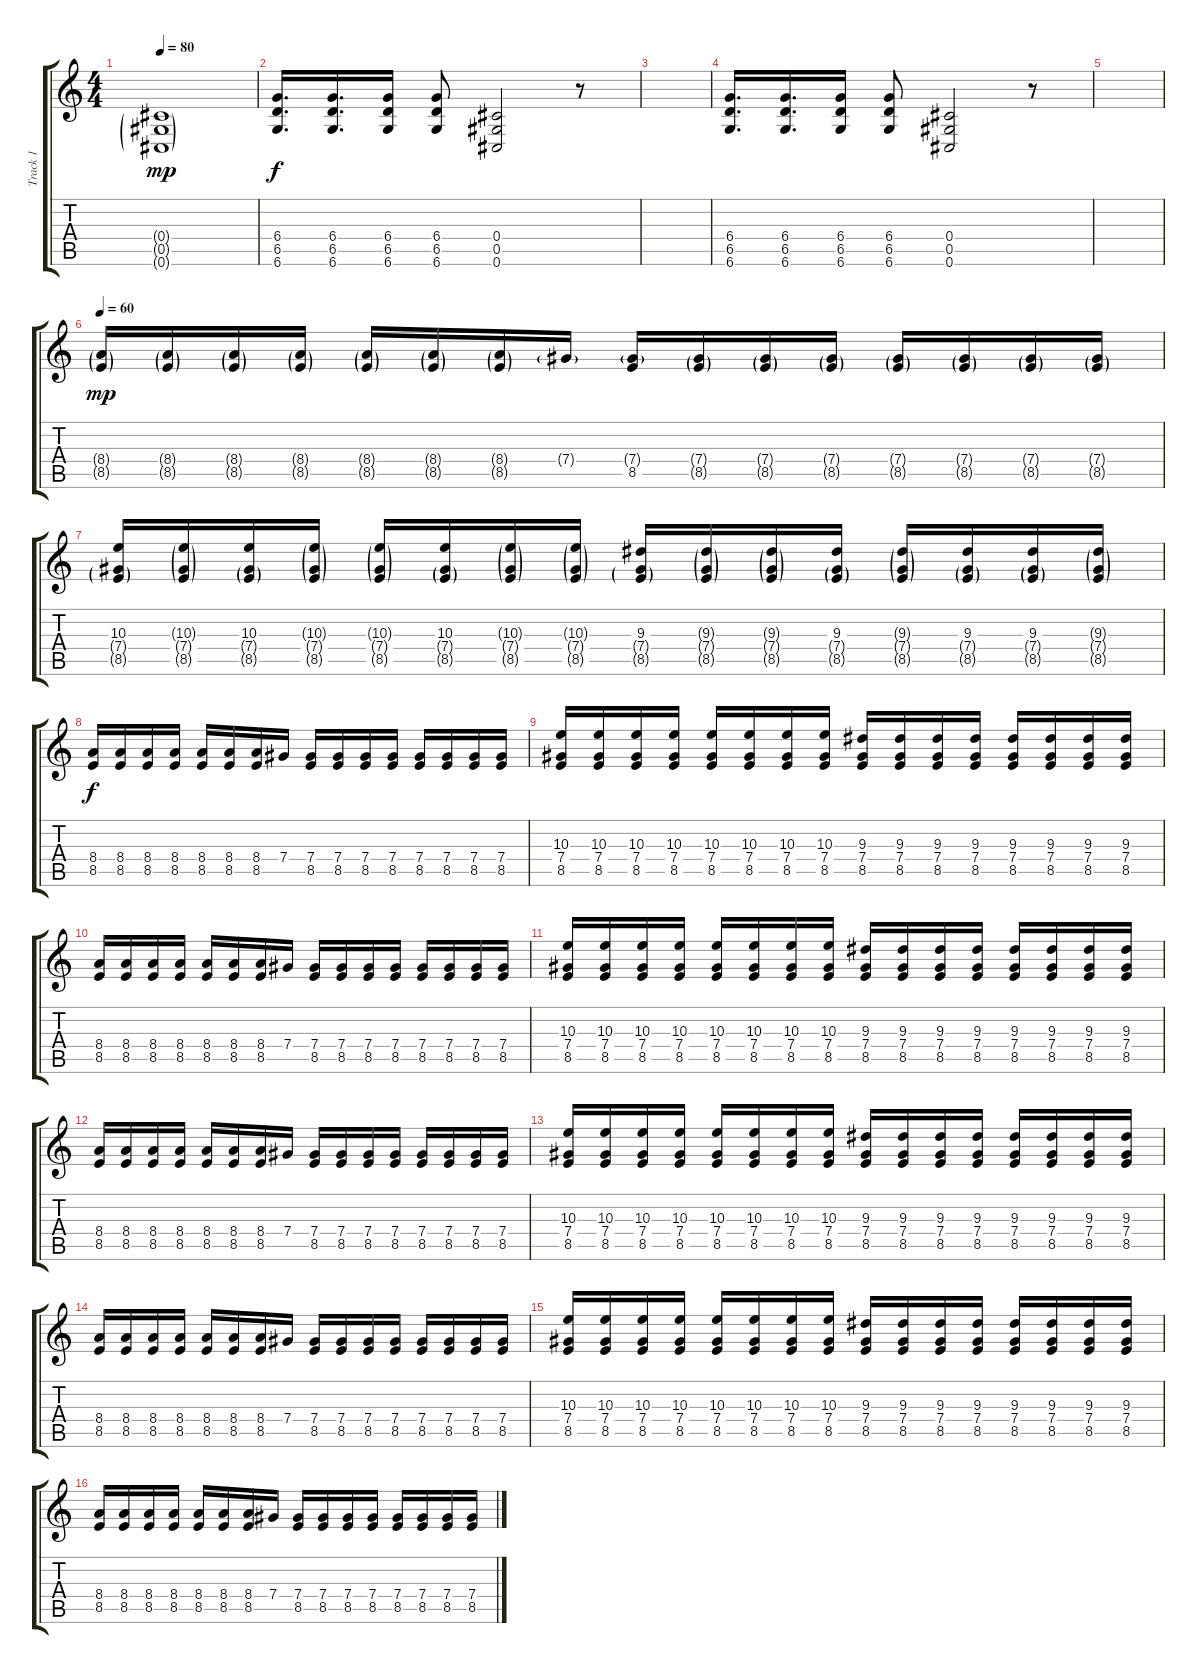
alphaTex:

\track ("Track 1" "Track 1") {instrument distortionguitar}
\staff {score tabs}
\tuning (Eb4 Bb3 Gb3 Db3 Ab2 Db2) {hide}
\ts (4 4)
\tempo 80
\clef g2
\ks c
(0.4{g} 0.5{g} 0.6{g}).1{dy mp} |
(6.4 6.5 6.6).16{d dy f} (6.4 6.5 6.6).16{d} (6.4 6.5 6.6).16 (6.4 6.5 6.6).8 (0.4 0.5 0.6).2 r.8 |
|
(6.4 6.5 6.6).16{d} (6.4 6.5 6.6).16{d} (6.4 6.5 6.6).16 (6.4 6.5 6.6).8 (0.4 0.5 0.6).2 r.8 |
|
\tempo 60
(8.4{g} 8.5{g}).16{dy mp} (8.4{g} 8.5{g}).16 (8.4{g} 8.5{g}).16 (8.4{g} 8.5{g}).16 (8.4{g} 8.5{g}).16 (8.4{g} 8.5{g}).16 (8.4{g} 8.5{g}).16 7.4{g}.16 (7.4{g} 8.5).16 (7.4{g} 8.5{g}).16 (7.4{g} 8.5{g}).16 (7.4{g} 8.5{g}).16 (7.4{g} 8.5{g}).16 (7.4{g} 8.5{g}).16 (7.4{g} 8.5{g}).16 (7.4{g} 8.5{g}).16 |
(10.3 7.4{g} 8.5{g}).16 (10.3{g} 7.4{g} 8.5{g}).16 (10.3 7.4{g} 8.5{g}).16 (10.3{g} 7.4{g} 8.5{g}).16 (10.3{g} 7.4{g} 8.5{g}).16 (10.3 7.4{g} 8.5{g}).16 (10.3{g} 7.4{g} 8.5{g}).16 (10.3{g} 7.4{g} 8.5{g}).16 (9.3 7.4{g} 8.5{g}).16 (9.3{g} 7.4{g} 8.5{g}).16 (9.3{g} 7.4{g} 8.5{g}).16 (9.3 7.4{g} 8.5{g}).16 (9.3{g} 7.4{g} 8.5{g}).16 (9.3 7.4{g} 8.5{g}).16 (9.3 7.4{g} 8.5{g}).16 (9.3{g} 7.4{g} 8.5{g}).16 |
(8.4 8.5).16{dy f} (8.4 8.5).16 (8.4 8.5).16 (8.4 8.5).16 (8.4 8.5).16 (8.4 8.5).16 (8.4 8.5).16 7.4.16 (7.4 8.5).16 (7.4 8.5).16 (7.4 8.5).16 (7.4 8.5).16 (7.4 8.5).16 (7.4 8.5).16 (7.4 8.5).16 (7.4 8.5).16 |
(10.3 7.4 8.5).16 (10.3 7.4 8.5).16 (10.3 7.4 8.5).16 (10.3 7.4 8.5).16 (10.3 7.4 8.5).16 (10.3 7.4 8.5).16 (10.3 7.4 8.5).16 (10.3 7.4 8.5).16 (9.3 7.4 8.5).16 (9.3 7.4 8.5).16 (9.3 7.4 8.5).16 (9.3 7.4 8.5).16 (9.3 7.4 8.5).16 (9.3 7.4 8.5).16 (9.3 7.4 8.5).16 (9.3 7.4 8.5).16 |
(8.4 8.5).16 (8.4 8.5).16 (8.4 8.5).16 (8.4 8.5).16 (8.4 8.5).16 (8.4 8.5).16 (8.4 8.5).16 7.4.16 (7.4 8.5).16 (7.4 8.5).16 (7.4 8.5).16 (7.4 8.5).16 (7.4 8.5).16 (7.4 8.5).16 (7.4 8.5).16 (7.4 8.5).16 |
(10.3 7.4 8.5).16 (10.3 7.4 8.5).16 (10.3 7.4 8.5).16 (10.3 7.4 8.5).16 (10.3 7.4 8.5).16 (10.3 7.4 8.5).16 (10.3 7.4 8.5).16 (10.3 7.4 8.5).16 (9.3 7.4 8.5).16 (9.3 7.4 8.5).16 (9.3 7.4 8.5).16 (9.3 7.4 8.5).16 (9.3 7.4 8.5).16 (9.3 7.4 8.5).16 (9.3 7.4 8.5).16 (9.3 7.4 8.5).16 |
(8.4 8.5).16 (8.4 8.5).16 (8.4 8.5).16 (8.4 8.5).16 (8.4 8.5).16 (8.4 8.5).16 (8.4 8.5).16 7.4.16 (7.4 8.5).16 (7.4 8.5).16 (7.4 8.5).16 (7.4 8.5).16 (7.4 8.5).16 (7.4 8.5).16 (7.4 8.5).16 (7.4 8.5).16 |
(10.3 7.4 8.5).16 (10.3 7.4 8.5).16 (10.3 7.4 8.5).16 (10.3 7.4 8.5).16 (10.3 7.4 8.5).16 (10.3 7.4 8.5).16 (10.3 7.4 8.5).16 (10.3 7.4 8.5).16 (9.3 7.4 8.5).16 (9.3 7.4 8.5).16 (9.3 7.4 8.5).16 (9.3 7.4 8.5).16 (9.3 7.4 8.5).16 (9.3 7.4 8.5).16 (9.3 7.4 8.5).16 (9.3 7.4 8.5).16 |
(8.4 8.5).16 (8.4 8.5).16 (8.4 8.5).16 (8.4 8.5).16 (8.4 8.5).16 (8.4 8.5).16 (8.4 8.5).16 7.4.16 (7.4 8.5).16 (7.4 8.5).16 (7.4 8.5).16 (7.4 8.5).16 (7.4 8.5).16 (7.4 8.5).16 (7.4 8.5).16 (7.4 8.5).16 |
(10.3 7.4 8.5).16 (10.3 7.4 8.5).16 (10.3 7.4 8.5).16 (10.3 7.4 8.5).16 (10.3 7.4 8.5).16 (10.3 7.4 8.5).16 (10.3 7.4 8.5).16 (10.3 7.4 8.5).16 (9.3 7.4 8.5).16 (9.3 7.4 8.5).16 (9.3 7.4 8.5).16 (9.3 7.4 8.5).16 (9.3 7.4 8.5).16 (9.3 7.4 8.5).16 (9.3 7.4 8.5).16 (9.3 7.4 8.5).16 |
(8.4 8.5).16 (8.4 8.5).16 (8.4 8.5).16 (8.4 8.5).16 (8.4 8.5).16 (8.4 8.5).16 (8.4 8.5).16 7.4.16 (7.4 8.5).16 (7.4 8.5).16 (7.4 8.5).16 (7.4 8.5).16 (7.4 8.5).16 (7.4 8.5).16 (7.4 8.5).16 (7.4 8.5).16
